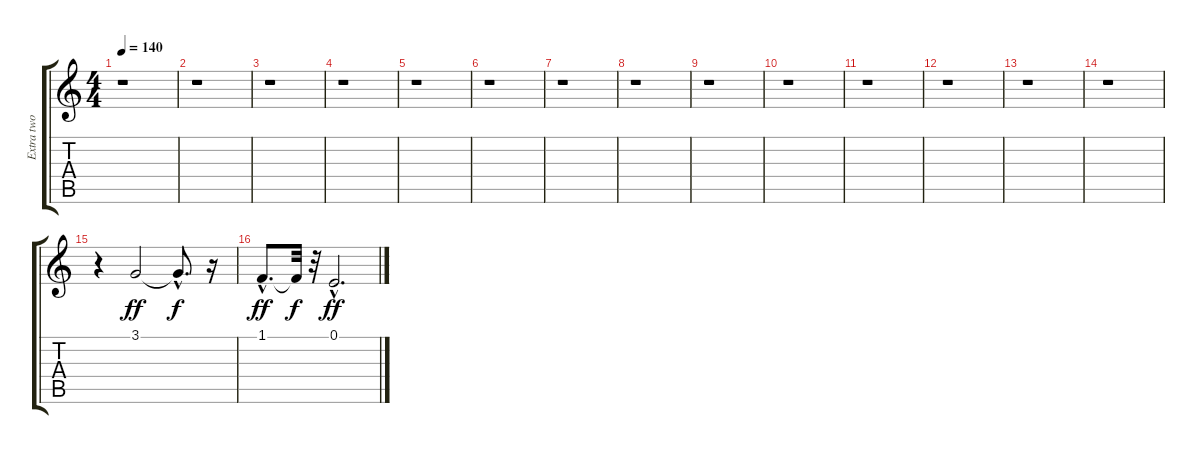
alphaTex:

\track ("Extra two" "Extra two") {instrument vibraphone}
\staff {score tabs}
\tuning (E4 B3 G3 D3 A2 E2) {hide}
\ts (4 4)
\tempo 140
\clef g2
\ks c
r.1{dy ff} |
r.1 |
r.1 |
r.1 |
r.1 |
r.1 |
r.1 |
r.1 |
r.1 |
r.1 |
r.1 |
r.1 |
r.1 |
r.1 |
r.4 3.1.2{instrument electricguitarclean} 3.1{hac t}.8{d dy f} r.16 |
1.1{hac}.8{d dy ff} 1.1{t}.32{dy f} r.32 0.1{hac}.2{d dy ff}
